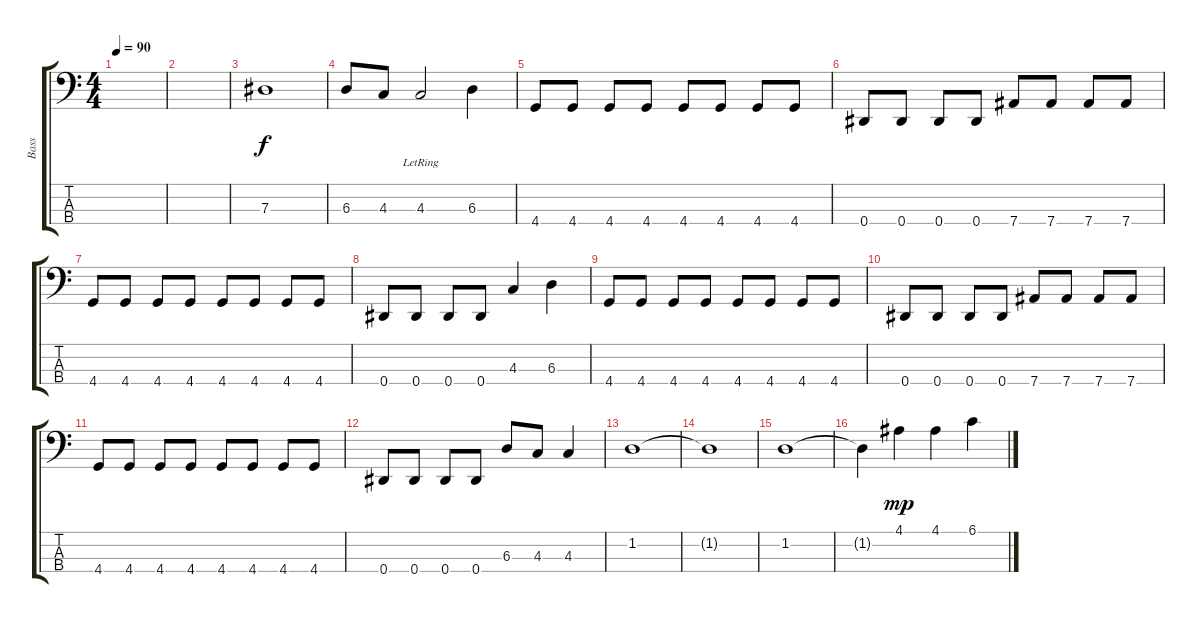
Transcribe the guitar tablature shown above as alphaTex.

\track ("Bass" "Bass") {instrument electricbassfinger}
\staff {score tabs}
\tuning (Gb2 Db2 Ab1 Eb1) {hide}
\ts (4 4)
\section ("" "")
\tempo 90
\clef f4
\ks c
|
|
7.3.1 |
6.3.8 4.3.8 4.3{lr}.2 6.3.4 |
4.4.8 4.4.8 4.4.8 4.4.8 4.4.8 4.4.8 4.4.8 4.4.8 |
0.4.8 0.4.8 0.4.8 0.4.8 7.4.8 7.4.8 7.4.8 7.4.8 |
4.4.8 4.4.8 4.4.8 4.4.8 4.4.8 4.4.8 4.4.8 4.4.8 |
0.4.8 0.4.8 0.4.8 0.4.8 4.3.4 6.3.4 |
4.4.8 4.4.8 4.4.8 4.4.8 4.4.8 4.4.8 4.4.8 4.4.8 |
0.4.8 0.4.8 0.4.8 0.4.8 7.4.8 7.4.8 7.4.8 7.4.8 |
4.4.8 4.4.8 4.4.8 4.4.8 4.4.8 4.4.8 4.4.8 4.4.8 |
0.4.8 0.4.8 0.4.8 0.4.8 6.3.8 4.3.8 4.3.4 |
\section ("" "")
1.2.1 |
1.2{t}.1 |
1.2.1 |
1.2{t}.4 4.1.4{dy mp} 4.1.4 6.1.4
